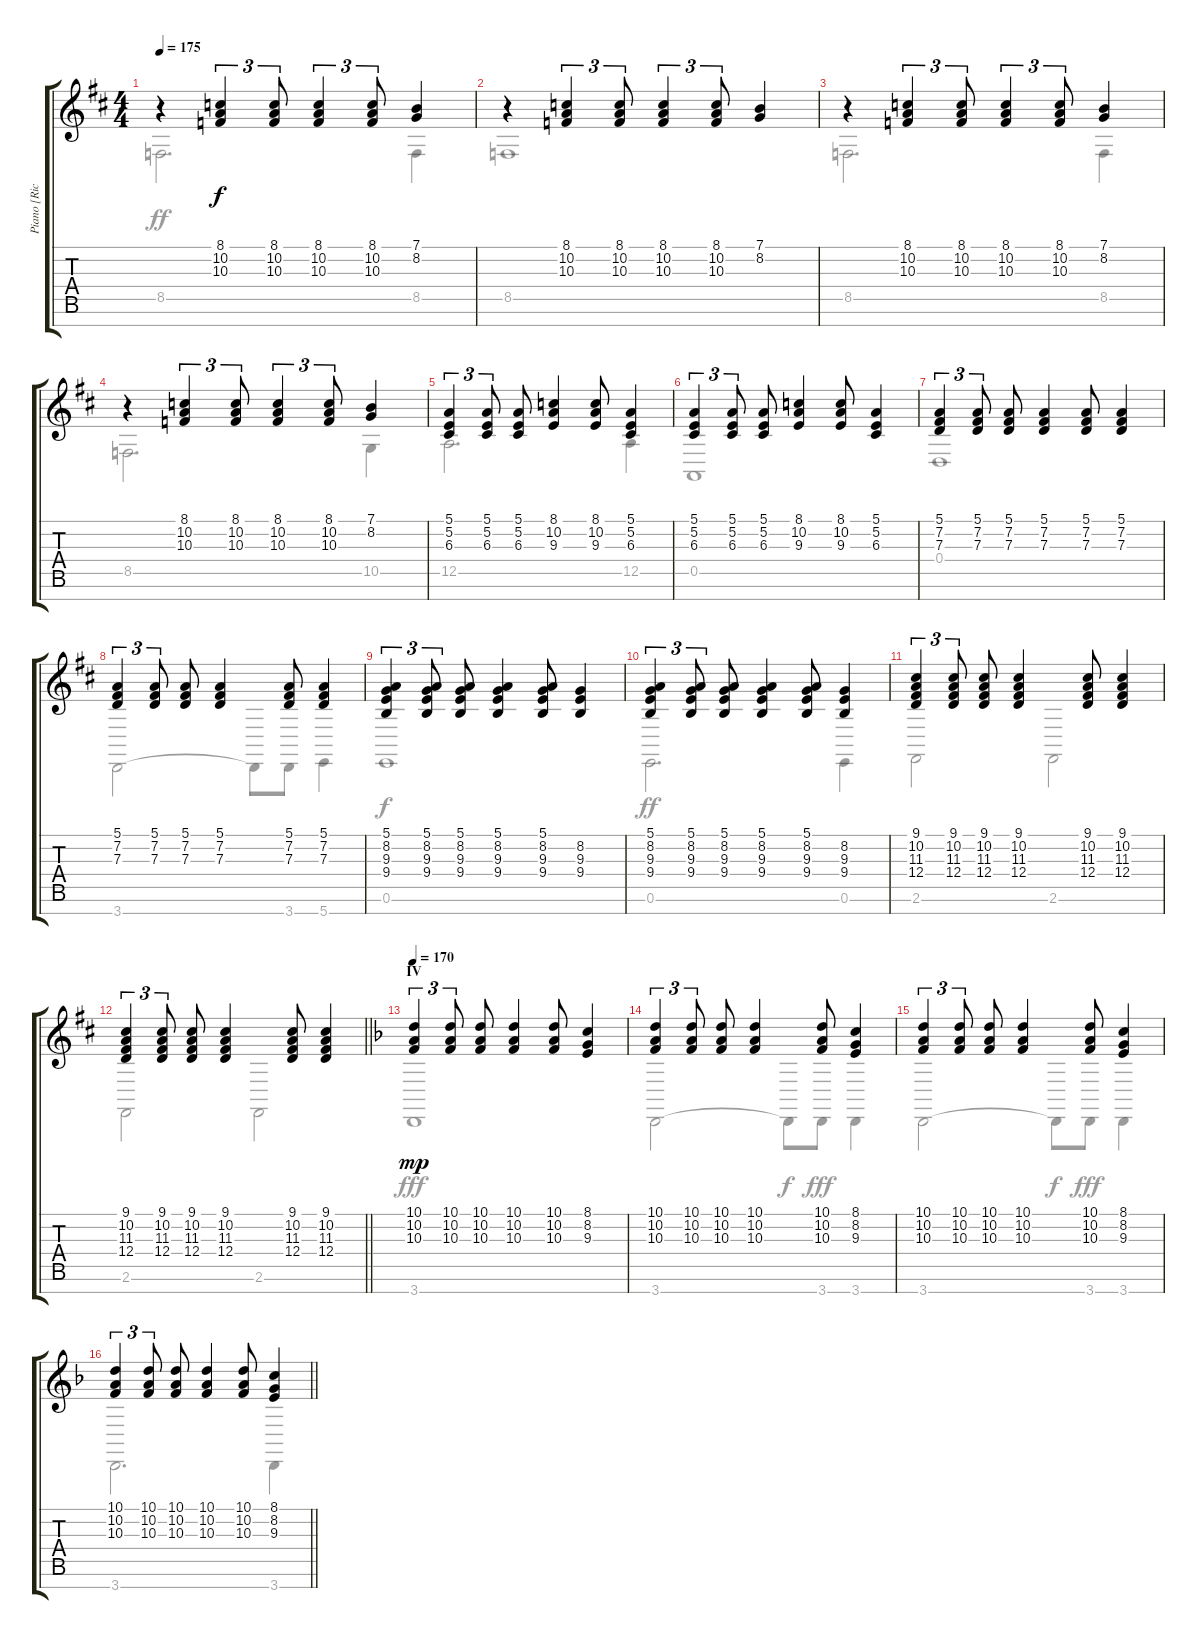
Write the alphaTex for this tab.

\track ("Piano [Richard Wright]" "Piano [Ric") {instrument acousticgrandpiano}
\staff {score tabs}
\tuning (E4 B3 G3 D3 A2 E2 B1) {hide}
\voice
\ts (4 4)
\tempo 175
\clef g2
\ks d
r.4{dy f} (8.1 10.2 10.3).4{tu (3 2)} (8.1 10.2 10.3).8{tu (3 2)} (8.1 10.2 10.3).4{tu (3 2)} (8.1 10.2 10.3).8{tu (3 2)} (7.1 8.2).4 |
r.4 (8.1 10.2 10.3).4{tu (3 2)} (8.1 10.2 10.3).8{tu (3 2)} (8.1 10.2 10.3).4{tu (3 2)} (8.1 10.2 10.3).8{tu (3 2)} (7.1 8.2).4 |
r.4 (8.1 10.2 10.3).4{tu (3 2)} (8.1 10.2 10.3).8{tu (3 2)} (8.1 10.2 10.3).4{tu (3 2)} (8.1 10.2 10.3).8{tu (3 2)} (7.1 8.2).4 |
r.4 (8.1 10.2 10.3).4{tu (3 2)} (8.1 10.2 10.3).8{tu (3 2)} (8.1 10.2 10.3).4{tu (3 2)} (8.1 10.2 10.3).8{tu (3 2)} (7.1 8.2).4 |
(5.1 5.2 6.3).4{tu (3 2)} (5.1 5.2 6.3).8{tu (3 2)} (5.1 5.2 6.3).8 (8.1 10.2 9.3).4 (8.1 10.2 9.3).8 (5.1 5.2 6.3).4 |
(5.1 5.2 6.3).4{tu (3 2)} (5.1 5.2 6.3).8{tu (3 2)} (5.1 5.2 6.3).8 (8.1 10.2 9.3).4 (8.1 10.2 9.3).8 (5.1 5.2 6.3).4 |
(5.1 7.2 7.3).4{tu (3 2)} (5.1 7.2 7.3).8{tu (3 2)} (5.1 7.2 7.3).8 (5.1 7.2 7.3).4 (5.1 7.2 7.3).8 (5.1 7.2 7.3).4 |
(5.1 7.2 7.3).4{tu (3 2)} (5.1 7.2 7.3).8{tu (3 2)} (5.1 7.2 7.3).8 (5.1 7.2 7.3).4 (5.1 7.2 7.3).8 (5.1 7.2 7.3).4 |
(5.1 8.2 9.3 9.4).4{tu (3 2)} (5.1 8.2 9.3 9.4).8{tu (3 2)} (5.1 8.2 9.3 9.4).8 (5.1 8.2 9.3 9.4).4 (5.1 8.2 9.3 9.4).8 (8.2 9.3 9.4).4 |
(5.1 8.2 9.3 9.4).4{tu (3 2)} (5.1 8.2 9.3 9.4).8{tu (3 2)} (5.1 8.2 9.3 9.4).8 (5.1 8.2 9.3 9.4).4 (5.1 8.2 9.3 9.4).8 (8.2 9.3 9.4).4 |
(9.1 10.2 11.3 12.4).4{tu (3 2)} (9.1 10.2 11.3 12.4).8{tu (3 2)} (9.1 10.2 11.3 12.4).8 (9.1 10.2 11.3 12.4).4 (9.1 10.2 11.3 12.4).8 (9.1 10.2 11.3 12.4).4 |
\barLineRight lightlight
(9.1 10.2 11.3 12.4).4{tu (3 2)} (9.1 10.2 11.3 12.4).8{tu (3 2)} (9.1 10.2 11.3 12.4).8 (9.1 10.2 11.3 12.4).4 (9.1 10.2 11.3 12.4).8 (9.1 10.2 11.3 12.4).4 |
\section ("" "IV")
\tempo 170
\ks dminor
(10.1 10.2 10.3).4{tu (3 2) dy mp} (10.1 10.2 10.3).8{tu (3 2)} (10.1 10.2 10.3).8 (10.1 10.2 10.3).4 (10.1 10.2 10.3).8 (8.1 8.2 9.3).4 |
(10.1 10.2 10.3).4{tu (3 2)} (10.1 10.2 10.3).8{tu (3 2)} (10.1 10.2 10.3).8 (10.1 10.2 10.3).4 (10.1 10.2 10.3).8 (8.1 8.2 9.3).4 |
(10.1 10.2 10.3).4{tu (3 2)} (10.1 10.2 10.3).8{tu (3 2)} (10.1 10.2 10.3).8 (10.1 10.2 10.3).4 (10.1 10.2 10.3).8 (8.1 8.2 9.3).4 |
\barLineRight lightlight
(10.1 10.2 10.3).4{tu (3 2)} (10.1 10.2 10.3).8{tu (3 2)} (10.1 10.2 10.3).8 (10.1 10.2 10.3).4 (10.1 10.2 10.3).8 (8.1 8.2 9.3).4
\voice
\clef g2
\ottava regular
\simile none
\ks d
8.5.2{d dy ff} 8.5.4 |
8.5.1 |
8.5.2{d} 8.5.4 |
8.5.2{d} 10.5.4 |
12.5.2{d} 12.5.4 |
0.5.1 |
0.4.1 |
3.7.2 3.7{t}.8 3.7.8 5.7.4 |
0.6.1{dy f} |
0.6.2{d dy ff} 0.6.4 |
2.6.2 2.6.2 |
\barLineRight lightlight
2.6.2 2.6.2 |
\ks dminor
3.7.1{dy fff} |
3.7.2 3.7{t}.8{dy f} 3.7.8{dy fff} 3.7.4 |
3.7.2 3.7{t}.8{dy f} 3.7.8{dy fff} 3.7.4 |
\barLineRight lightlight
3.7.2{d} 3.7.4
